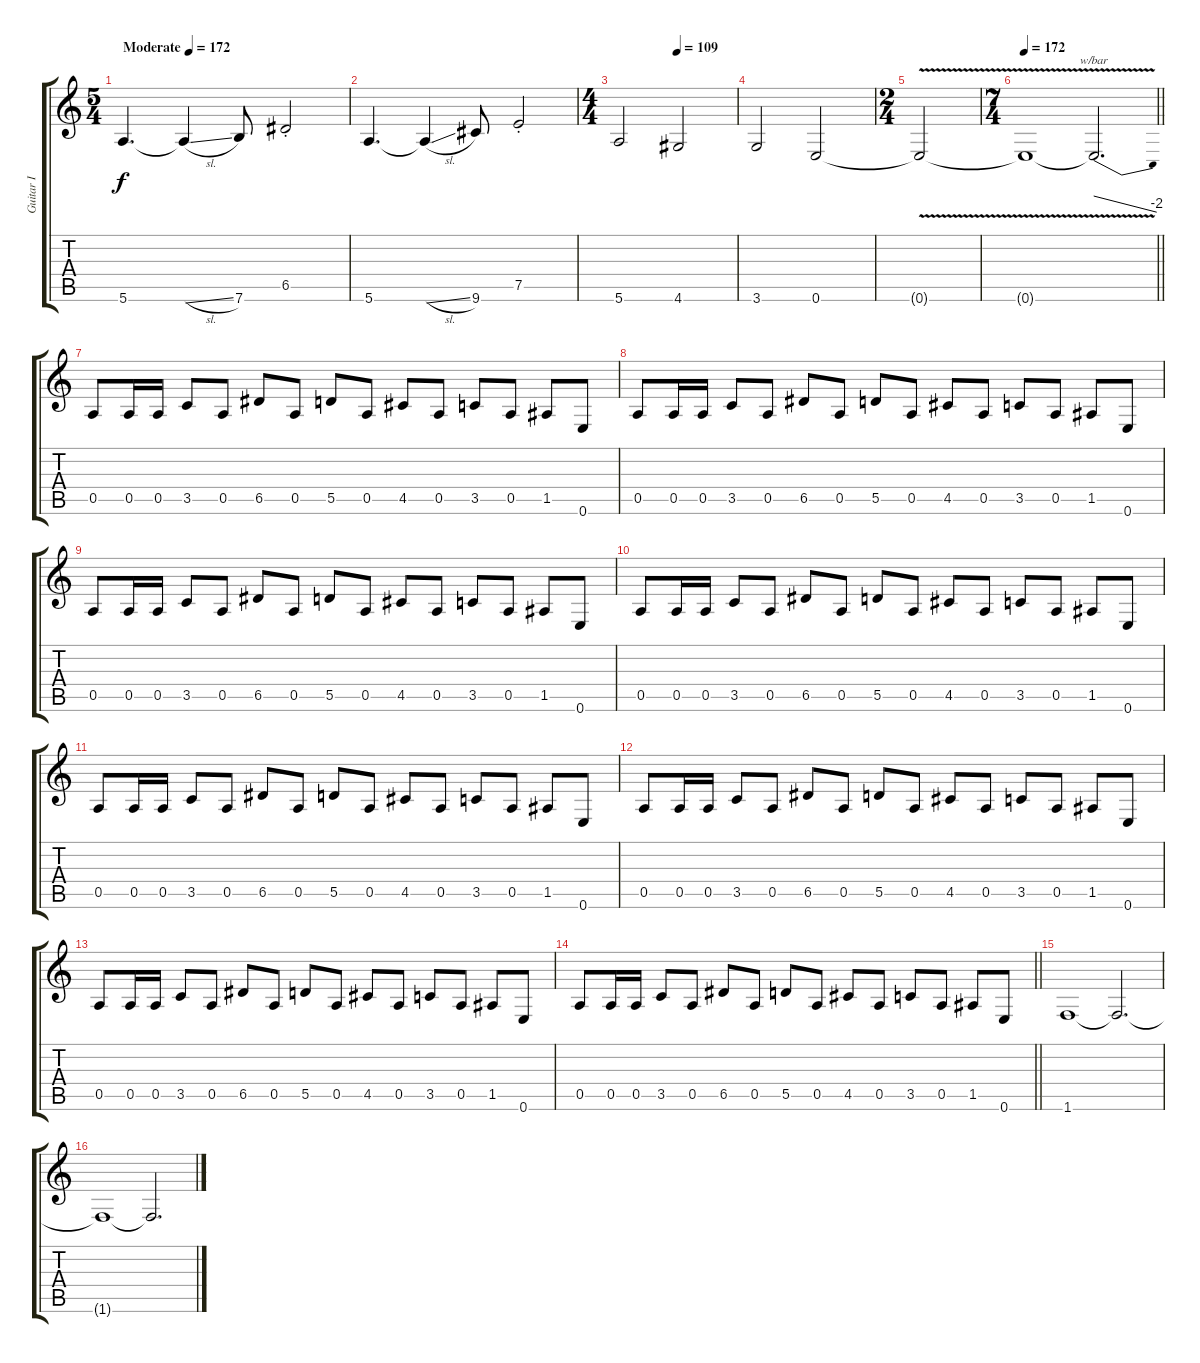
\track ("Guitar I" "Guitar I") {instrument distortionguitar}
\staff {score tabs}
\tuning (E4 B3 G3 D3 A2 E2) {hide}
\ts (5 4)
\tempo (172 "Moderate")
\clef g2
\ks c
5.6.4{d dy f instrument distortionguitar} 5.6{sl t}.4 7.6.8 6.5{st}.2 |
5.6.4{d} 5.6{sl t}.4 9.6.8 7.5{st}.2 |
\ts (4 4)
\tempo (109 0.5)
5.6.2 4.6.2 |
3.6.2 0.6.2 |
\ts (2 4)
0.6{v t}.2 |
\ts (7 4)
\tempo 172
\barLineRight lightlight
0.6{v t}.1 0.6{t}.2{d tbe (dive default 0 0 60 -8)} |
0.5.8 0.5.16 0.5.16 3.5.8 0.5.8 6.5.8 0.5.8 5.5.8 0.5.8 4.5.8 0.5.8 3.5.8 0.5.8 1.5.8 0.6.8 |
0.5.8 0.5.16 0.5.16 3.5.8 0.5.8 6.5.8 0.5.8 5.5.8 0.5.8 4.5.8 0.5.8 3.5.8 0.5.8 1.5.8 0.6.8 |
0.5.8 0.5.16 0.5.16 3.5.8 0.5.8 6.5.8 0.5.8 5.5.8 0.5.8 4.5.8 0.5.8 3.5.8 0.5.8 1.5.8 0.6.8 |
0.5.8 0.5.16 0.5.16 3.5.8 0.5.8 6.5.8 0.5.8 5.5.8 0.5.8 4.5.8 0.5.8 3.5.8 0.5.8 1.5.8 0.6.8 |
0.5.8 0.5.16 0.5.16 3.5.8 0.5.8 6.5.8 0.5.8 5.5.8 0.5.8 4.5.8 0.5.8 3.5.8 0.5.8 1.5.8 0.6.8 |
0.5.8 0.5.16 0.5.16 3.5.8 0.5.8 6.5.8 0.5.8 5.5.8 0.5.8 4.5.8 0.5.8 3.5.8 0.5.8 1.5.8 0.6.8 |
0.5.8 0.5.16 0.5.16 3.5.8 0.5.8 6.5.8 0.5.8 5.5.8 0.5.8 4.5.8 0.5.8 3.5.8 0.5.8 1.5.8 0.6.8 |
\barLineRight lightlight
0.5.8 0.5.16 0.5.16 3.5.8 0.5.8 6.5.8 0.5.8 5.5.8 0.5.8 4.5.8 0.5.8 3.5.8 0.5.8 1.5.8 0.6.8 |
1.6.1 1.6{t}.2{d} |
1.6{t}.1 1.6{t}.2{d}
